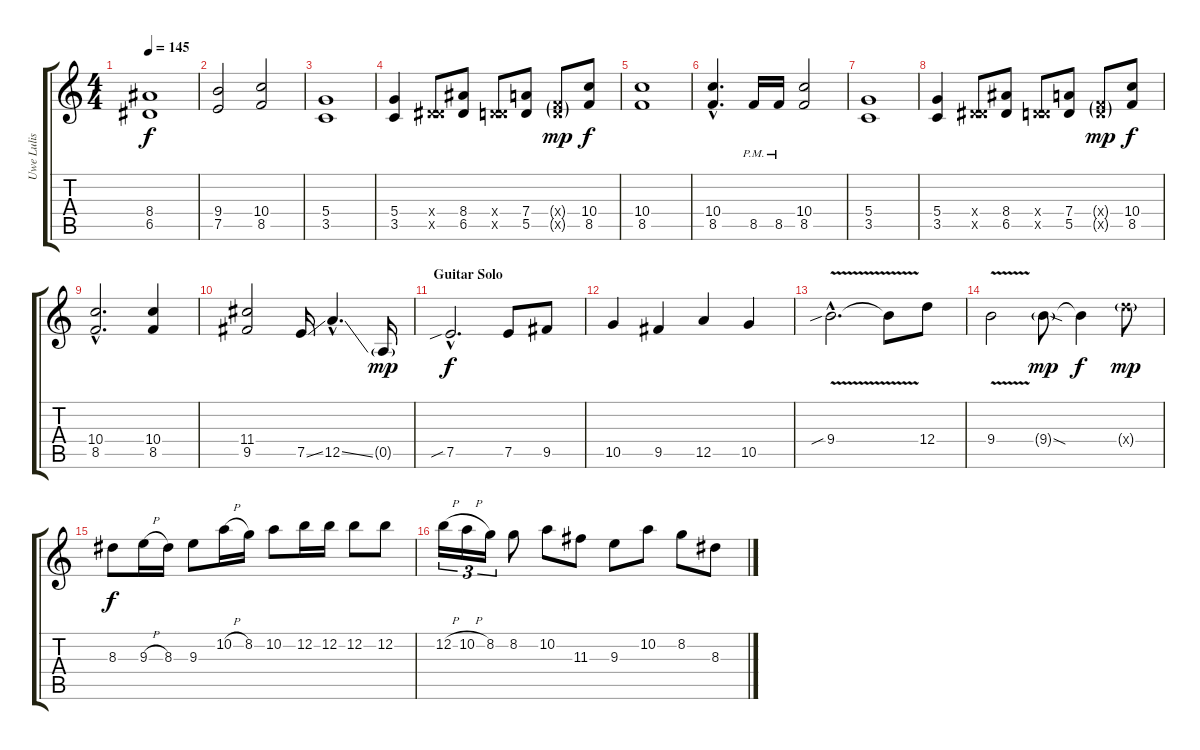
\track ("Uwe Lulis (Lead Guitar)" "Uwe Lulis ") {instrument distortionguitar}
\staff {score tabs}
\tuning (E4 B3 G3 D3 A2 E2) {hide}
\ts (4 4)
\tempo 145
\clef g2
\ks c
(8.4 6.5).1{dy f} |
(9.4 7.5).2 (10.4 8.5).2 |
(5.4 3.5).1 |
(5.4 3.5).4 (0.4{x} 6.5{x}).8 (8.4 6.5).8 (0.4{x} 5.5{x}).8 (7.4 5.5).8 (0.4{g x} 8.5{g x}).8{dy mp} (10.4 8.5).8{dy f} |
(10.4 8.5).1 |
(10.4{hac} 8.5{hac}).4{d} 8.5{pm}.16 8.5{pm}.16 (10.4 8.5).2 |
(5.4 3.5).1 |
(5.4 3.5).4 (0.4{x} 6.5{x}).8 (8.4 6.5).8 (0.4{x} 5.5{x}).8 (7.4 5.5).8 (0.4{g x} 8.5{g x}).8{dy mp} (10.4 8.5).8{dy f} |
(10.4{hac} 8.5{hac}).2{d} (10.4 8.5).4 |
(11.4 9.5).2 7.5{ss}.16{volume 16 balance 8} 12.5{ss hac}.4{d} 0.5{g}.16{dy mp} |
\section ("" "Guitar Solo")
7.5{sib hac}.2{d dy f} 7.5.8 9.5.8 |
10.5.4 9.5.4 12.5.4 10.5.4 |
9.4{v sib hac}.2{d} 9.4{t}.8 12.4.8 |
9.4{v}.2 9.4{sod g}.8{dy mp} 9.4{t}.4{dy f} 12.4{g x}.8{dy mp} |
8.3.8{dy f} 9.3{h}.16 8.3.16 9.3.8 10.2{h}.16 8.2.16 10.2.8 12.2.16 12.2.16 12.2.8 12.2.8 |
12.2{h}.16{tu (3 2)} 10.2{h}.16{tu (3 2)} 8.2.16{tu (3 2)} 8.2.8 10.2.8 11.3.8 9.3.8 10.2.8 8.2.8 8.3.8
